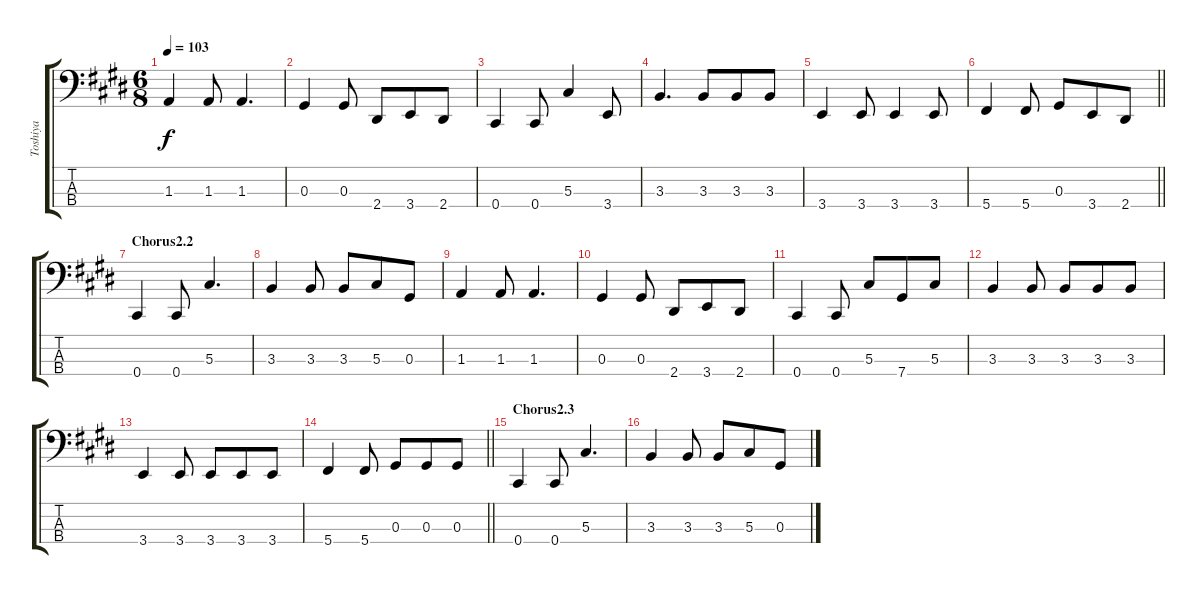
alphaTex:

\track ("Toshiya" "Toshiya") {instrument electricbasspick}
\staff {score tabs}
\tuning (Gb2 Db2 Ab1 Db1) {hide}
\ts (6 8)
\tempo 103
\clef f4
\ks c#minor
1.3.4{dy f} 1.3.8 1.3.4{d} |
0.3.4 0.3.8 2.4.8 3.4.8 2.4.8 |
0.4.4 0.4.8 5.3.4 3.4.8 |
3.3.4{d} 3.3.8 3.3.8 3.3.8 |
3.4.4 3.4.8 3.4.4 3.4.8 |
\barLineRight lightlight
5.4.4 5.4.8 0.3.8 3.4.8 2.4.8 |
\section ("" "Chorus2.2")
0.4.4 0.4.8 5.3.4{d} |
3.3.4 3.3.8 3.3.8 5.3.8 0.3.8 |
1.3.4 1.3.8 1.3.4{d} |
0.3.4 0.3.8 2.4.8 3.4.8 2.4.8 |
0.4.4 0.4.8 5.3.8 7.4.8 5.3.8 |
3.3.4 3.3.8 3.3.8 3.3.8 3.3.8 |
3.4.4 3.4.8 3.4.8 3.4.8 3.4.8 |
\barLineRight lightlight
5.4.4 5.4.8 0.3.8 0.3.8 0.3.8 |
\section ("" "Chorus2.3")
0.4.4 0.4.8 5.3.4{d} |
3.3.4 3.3.8 3.3.8 5.3.8 0.3.8
